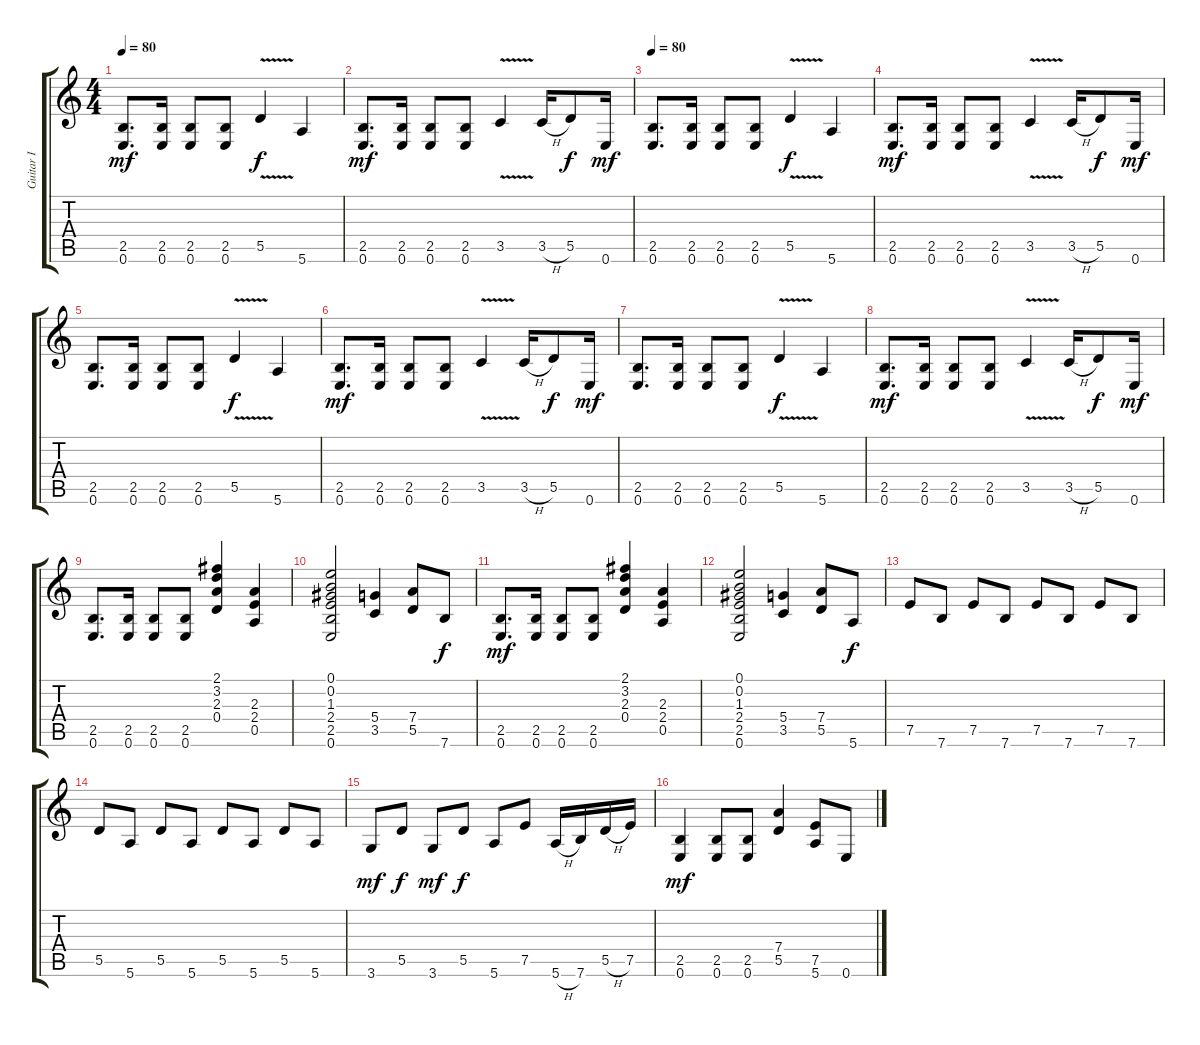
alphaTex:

\track ("Guitar I" "Guitar I") {instrument overdrivenguitar}
\staff {score tabs}
\tuning (E4 B3 G3 D3 A2 E2) {hide}
\ts (4 4)
\tempo 80
\clef g2
\ks c
(2.5 0.6).8{d dy mf instrument overdrivenguitar} (2.5 0.6).16 (2.5 0.6).8 (2.5 0.6).8 5.5{v}.4{dy f} 5.6.4 |
(2.5 0.6).8{d dy mf} (2.5 0.6).16 (2.5 0.6).8 (2.5 0.6).8 3.5{v}.4 3.5{h}.16 5.5.8{dy f} 0.6.16{dy mf} |
\tempo 80
(2.5 0.6).8{d} (2.5 0.6).16 (2.5 0.6).8 (2.5 0.6).8 5.5{v}.4{dy f} 5.6.4 |
(2.5 0.6).8{d dy mf} (2.5 0.6).16 (2.5 0.6).8 (2.5 0.6).8 3.5{v}.4 3.5{h}.16 5.5.8{dy f} 0.6.16{dy mf} |
(2.5 0.6).8{d} (2.5 0.6).16 (2.5 0.6).8 (2.5 0.6).8 5.5{v}.4{dy f} 5.6.4 |
(2.5 0.6).8{d dy mf} (2.5 0.6).16 (2.5 0.6).8 (2.5 0.6).8 3.5{v}.4 3.5{h}.16 5.5.8{dy f} 0.6.16{dy mf} |
(2.5 0.6).8{d} (2.5 0.6).16 (2.5 0.6).8 (2.5 0.6).8 5.5{v}.4{dy f} 5.6.4 |
(2.5 0.6).8{d dy mf} (2.5 0.6).16 (2.5 0.6).8 (2.5 0.6).8 3.5{v}.4 3.5{h}.16 5.5.8{dy f} 0.6.16{dy mf} |
(2.5 0.6).8{d} (2.5 0.6).16 (2.5 0.6).8 (2.5 0.6).8 (2.1 3.2 2.3 0.4).4 (2.3 2.4 0.5).4 |
(0.1 0.2 1.3 2.4 2.5 0.6).2 (5.4 3.5).4 (7.4 5.5).8 7.6.8{dy f} |
(2.5 0.6).8{d dy mf} (2.5 0.6).16 (2.5 0.6).8 (2.5 0.6).8 (2.1 3.2 2.3 0.4).4 (2.3 2.4 0.5).4 |
(0.1 0.2 1.3 2.4 2.5 0.6).2 (5.4 3.5).4 (7.4 5.5).8 5.6.8{dy f} |
7.5.8 7.6.8 7.5.8 7.6.8 7.5.8 7.6.8 7.5.8 7.6.8 |
5.5.8 5.6.8 5.5.8 5.6.8 5.5.8 5.6.8 5.5.8 5.6.8 |
3.6.8{dy mf} 5.5.8{dy f} 3.6.8{dy mf} 5.5.8{dy f} 5.6.8 7.5.8 5.6{h}.16 7.6.16 5.5{h}.16 7.5.16 |
(2.5 0.6).4{dy mf} (2.5 0.6).8 (2.5 0.6).8 (7.4 5.5).4 (7.5 5.6).8 0.6.8
